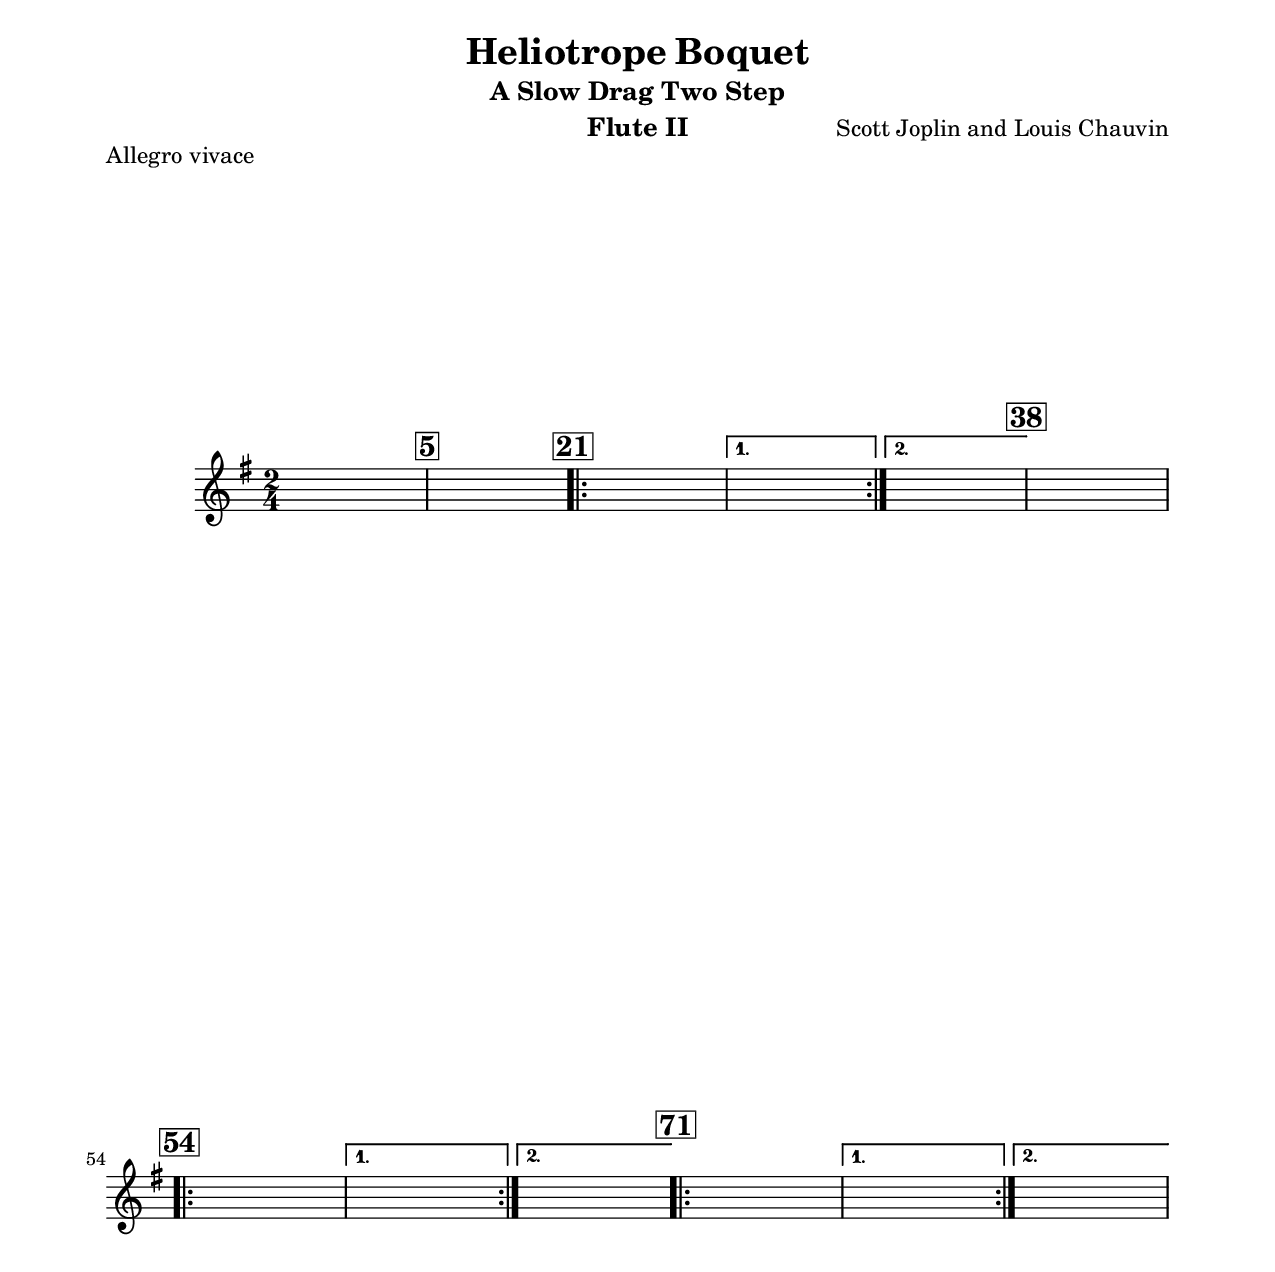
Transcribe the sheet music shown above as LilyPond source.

\version "2.22.2"

\include "defs.lyi" 
\version "2.22.2"

\include "defs.lyi"

fluteTwoDynamics = 
{
  s2*4 | 
  % 5
  s2*16 |

  \repeat volta 2
  {
    % 21
    s2*15 |
  }
  \alternative
  {
    {
      s2 |
    }
    {
      s2 |
    }
  }

  % 38
  s2*16 |

  \repeat volta 2
  {
    % 54
    s2*15 |
  }
  \alternative
  {
    {
      s2 |
    }
    {
      s2 |
    }
  }

  \repeat volta 2
  {
    % 71
    s2*15 |
  }
  \alternative
  {
    {
      s2 |
    }
    {
      s2 |
    }
  }
}


fluteTwoCues = 
{
  \time 2/4
  \key g \major

  s2*87 |
}


fluteTwoNotCues = 
{
  \time 2/4
  \key g \major

  s2*87 |
}


fluteTwoNotes = 
{
  s2*4 | 
  % 5
  s2*16 |

  \repeat volta 2
  {
    % 21
    s2*15 |
  }
  \alternative
  {
    {
      s2 |
    }
    {
      s2 |
    }
  }

  % 38
  s2*16 |

  \repeat volta 2
  {
    % 54
    s2*15 |
  }
  \alternative
  {
    {
      s2 |
    }
    {
      s2 |
    }
  }

  \repeat volta 2
  {
    % 71
    s2*15 |
  }
  \alternative
  {
    {
      s2 |
    }
    {
      s2 |
    }
  }
}


fluteTwoScore = \relative c' { << \fluteTwoNotes \fluteTwoNotCues \fluteTwoDynamics >> }
fluteTwoPart  = \relative c' { << \fluteTwoNotes \fluteTwoCues    \fluteTwoDynamics >> }
 

instrument = "Flute II"

notes = \fluteTwoPart

\include "Part.lyi"
